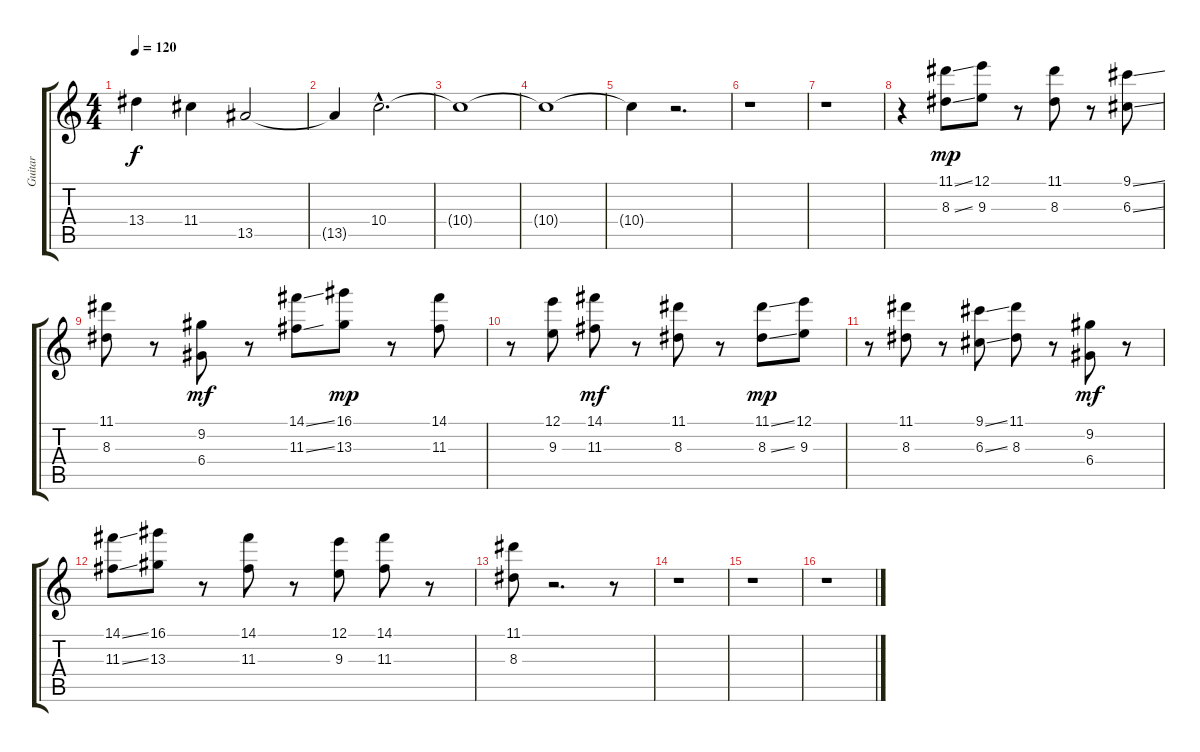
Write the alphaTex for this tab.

\track ("Guitar" "Guitar") {instrument distortionguitar}
\staff {score tabs}
\tuning (E4 B3 G3 D3 A2 E2) {hide}
\ts (4 4)
\tempo 120
\clef g2
\ks c
13.4.4{dy f} 11.4.4 13.5.2 |
13.5{t}.4 10.4{hac}.2{d} |
10.4{t}.1 |
10.4{t}.1 |
10.4{t}.4 r.2{d} |
r.1 |
r.1 |
r.4 (11.1{ss} 8.3{ss}).8{dy mp balance 0 instrument electricguitarclean} (12.1 9.3).8 r.8 (11.1 8.3).8 r.8 (9.1{ss} 6.3{ss}).8 |
(11.1 8.3).8 r.8 (9.2 6.4).8{dy mf} r.8 (14.1{ss} 11.3{ss}).8 (16.1 13.3).8{dy mp} r.8 (14.1 11.3).8 |
r.8 (12.1 9.3).8 (14.1 11.3).8{dy mf} r.8 (11.1 8.3).8 r.8 (11.1{ss} 8.3{ss}).8{dy mp} (12.1 9.3).8 |
r.8 (11.1 8.3).8 r.8 (9.1{ss} 6.3{ss}).8 (11.1 8.3).8 r.8 (9.2 6.4).8{dy mf} r.8 |
(14.1{ss} 11.3{ss}).8 (16.1 13.3).8 r.8 (14.1 11.3).8 r.8 (12.1 9.3).8 (14.1 11.3).8 r.8 |
(11.1 8.3).8 r.2{d} r.8 |
r.1 |
r.1 |
r.1
